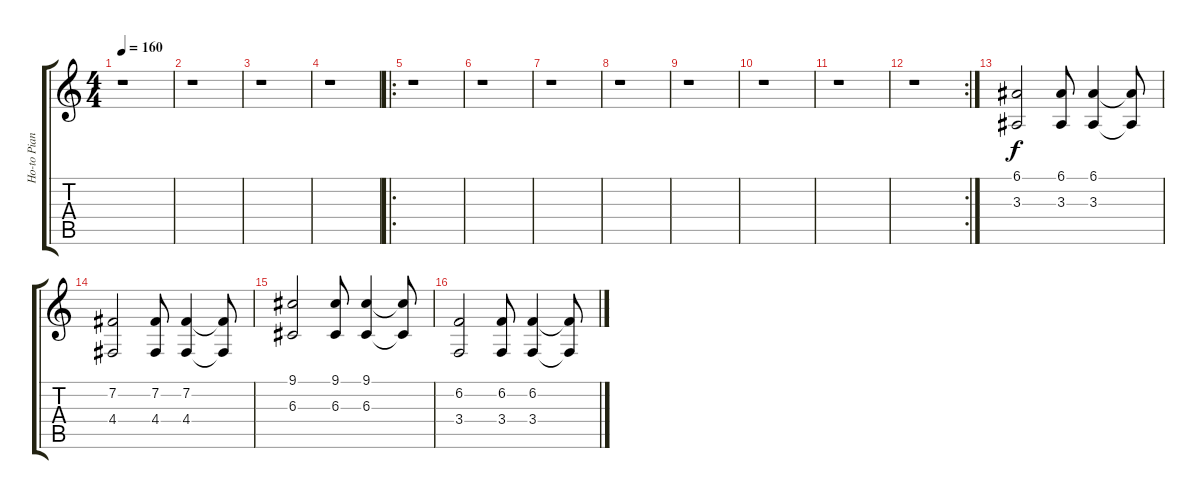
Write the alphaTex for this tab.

\track ("Ho-to Piano" "Ho-to Pian") {instrument honkytonkpiano}
\staff {score tabs}
\tuning (E4 B3 G3 D3 A2 E2) {hide}
\ts (4 4)
\tempo 160
\clef g2
\ks c
r.1{dy f} |
r.1 |
r.1 |
r.1 |
\ro
r.1 |
r.1 |
r.1 |
r.1 |
r.1 |
r.1 |
r.1 |
\rc 2
r.1 |
(6.1 3.3).2 (6.1 3.3).8 (6.1 3.3).4 (6.1{t} 3.3{t}).8 |
(7.2 4.4).2 (7.2 4.4).8 (7.2 4.4).4 (7.2{t} 4.4{t}).8 |
(9.1 6.3).2 (9.1 6.3).8 (9.1 6.3).4 (9.1{t} 6.3{t}).8 |
(6.2 3.4).2 (6.2 3.4).8 (6.2 3.4).4 (6.2{t} 3.4{t}).8
